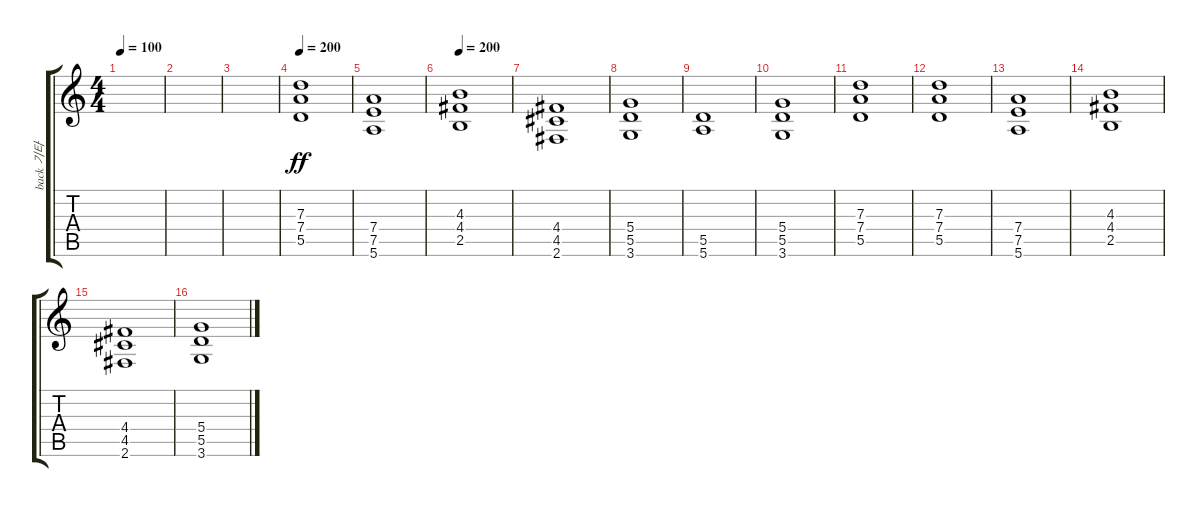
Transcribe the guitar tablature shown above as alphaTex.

\track ("back 기타" "back 기타") {instrument distortionguitar}
\staff {score tabs}
\tuning (E4 B3 G3 D3 A2 E2) {hide}
\ts (4 4)
\tempo 100
\clef g2
\ks c
|
|
|
\tempo 200
(7.3 7.4 5.5).1{dy ff} |
(7.4 7.5 5.6).1 |
\tempo 200
(4.3 4.4 2.5).1 |
(4.4 4.5 2.6).1 |
(5.4 5.5 3.6).1 |
(5.5 5.6).1 |
(5.4 5.5 3.6).1 |
(7.3 7.4 5.5).1 |
(7.3 7.4 5.5).1 |
(7.4 7.5 5.6).1 |
(4.3 4.4 2.5).1 |
(4.4 4.5 2.6).1 |
(5.4 5.5 3.6).1
